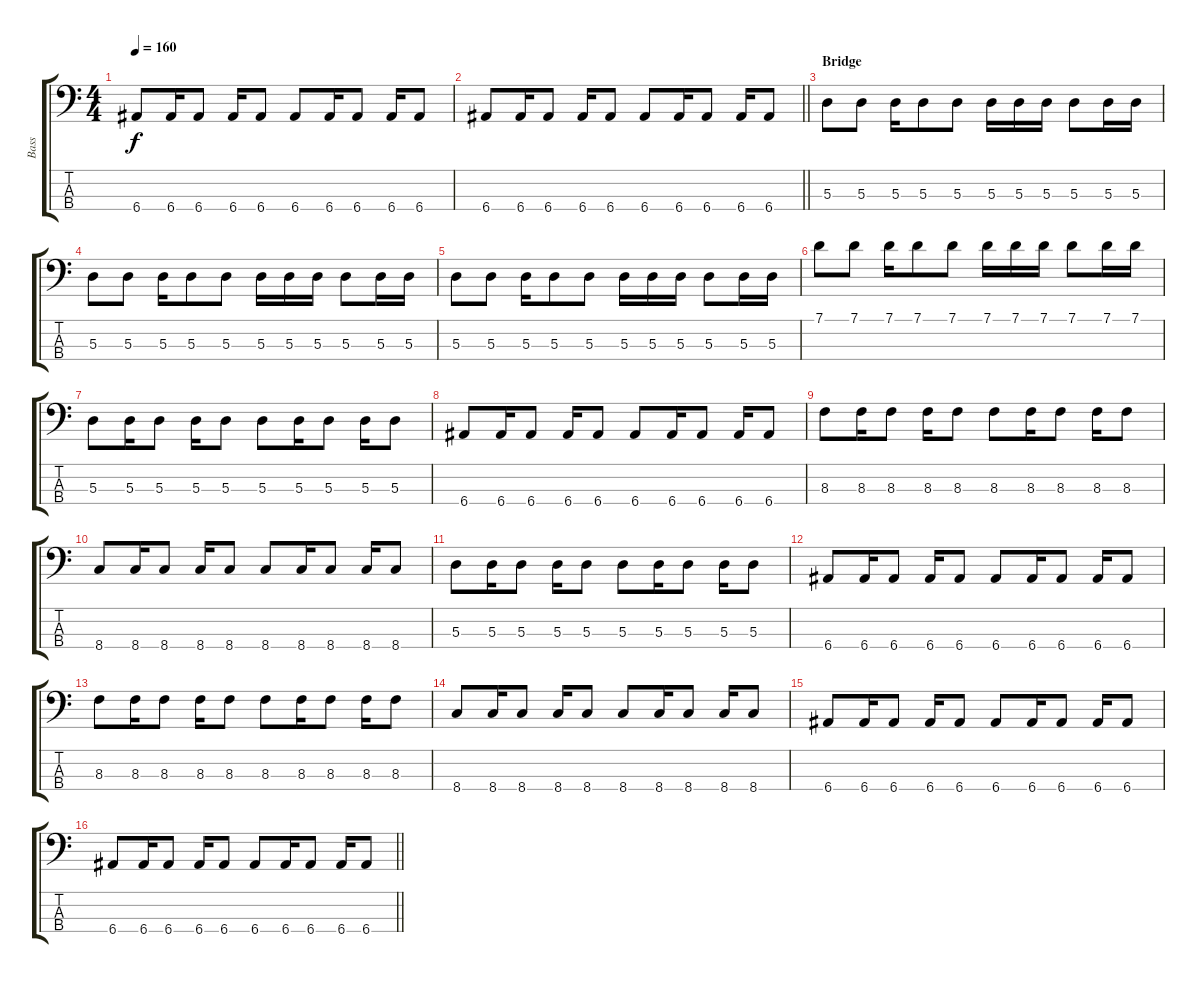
\track ("Bass" "Bass") {instrument electricbasspick}
\staff {score tabs}
\tuning (G2 D2 A1 E1) {hide}
\ts (4 4)
\tempo 160
\clef f4
\ks c
6.4.8{dy f} 6.4.16 6.4.8 6.4.16 6.4.8 6.4.8 6.4.16 6.4.8 6.4.16 6.4.8 |
\barLineRight lightlight
6.4.8 6.4.16 6.4.8 6.4.16 6.4.8 6.4.8 6.4.16 6.4.8 6.4.16 6.4.8 |
\section ("" "Bridge")
5.3.8 5.3.8 5.3.16 5.3.8 5.3.8 5.3.16 5.3.16 5.3.16 5.3.8 5.3.16 5.3.16 |
5.3.8 5.3.8 5.3.16 5.3.8 5.3.8 5.3.16 5.3.16 5.3.16 5.3.8 5.3.16 5.3.16 |
5.3.8 5.3.8 5.3.16 5.3.8 5.3.8 5.3.16 5.3.16 5.3.16 5.3.8 5.3.16 5.3.16 |
7.1.8 7.1.8 7.1.16 7.1.8 7.1.8 7.1.16 7.1.16 7.1.16 7.1.8 7.1.16 7.1.16 |
5.3.8 5.3.16 5.3.8 5.3.16 5.3.8 5.3.8 5.3.16 5.3.8 5.3.16 5.3.8 |
6.4.8 6.4.16 6.4.8 6.4.16 6.4.8 6.4.8 6.4.16 6.4.8 6.4.16 6.4.8 |
8.3.8 8.3.16 8.3.8 8.3.16 8.3.8 8.3.8 8.3.16 8.3.8 8.3.16 8.3.8 |
8.4.8 8.4.16 8.4.8 8.4.16 8.4.8 8.4.8 8.4.16 8.4.8 8.4.16 8.4.8 |
5.3.8 5.3.16 5.3.8 5.3.16 5.3.8 5.3.8 5.3.16 5.3.8 5.3.16 5.3.8 |
6.4.8 6.4.16 6.4.8 6.4.16 6.4.8 6.4.8 6.4.16 6.4.8 6.4.16 6.4.8 |
8.3.8 8.3.16 8.3.8 8.3.16 8.3.8 8.3.8 8.3.16 8.3.8 8.3.16 8.3.8 |
8.4.8 8.4.16 8.4.8 8.4.16 8.4.8 8.4.8 8.4.16 8.4.8 8.4.16 8.4.8 |
6.4.8 6.4.16 6.4.8 6.4.16 6.4.8 6.4.8 6.4.16 6.4.8 6.4.16 6.4.8 |
\barLineRight lightlight
6.4.8 6.4.16 6.4.8 6.4.16 6.4.8 6.4.8 6.4.16 6.4.8 6.4.16 6.4.8
